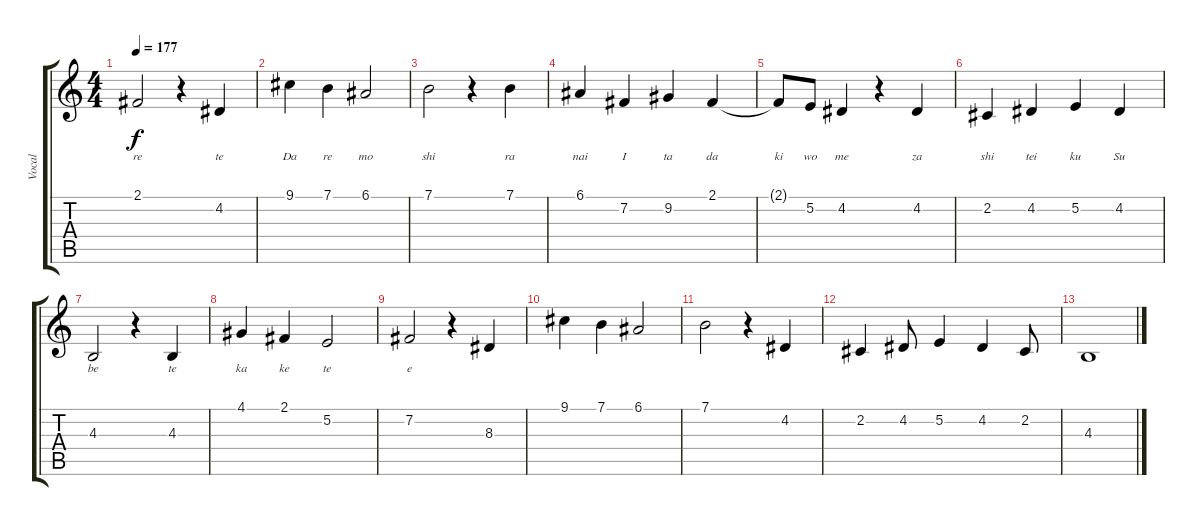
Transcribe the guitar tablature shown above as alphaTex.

\track ("Vocal" "Vocal") {instrument clarinet}
\staff {score tabs}
\tuning (E4 B3 G3 D3 A2 E2) {hide}
\ts (4 4)
\tempo 177
\clef g2
\ks c
2.1.2{lyrics (0 "re") lyrics (1 "") lyrics (2 "") lyrics (3 "") lyrics (4 "") dy f} r.4 4.2.4{lyrics (0 "te") lyrics (1 "") lyrics (2 "") lyrics (3 "") lyrics (4 "")} |
9.1.4{lyrics (0 "Da") lyrics (1 "") lyrics (2 "") lyrics (3 "") lyrics (4 "")} 7.1.4{lyrics (0 "re") lyrics (1 "") lyrics (2 "") lyrics (3 "") lyrics (4 "")} 6.1.2{lyrics (0 "mo") lyrics (1 "") lyrics (2 "") lyrics (3 "") lyrics (4 "")} |
7.1.2{lyrics (0 "shi") lyrics (1 "") lyrics (2 "") lyrics (3 "") lyrics (4 "")} r.4 7.1.4{lyrics (0 "ra") lyrics (1 "") lyrics (2 "") lyrics (3 "") lyrics (4 "")} |
6.1.4{lyrics (0 "nai") lyrics (1 "") lyrics (2 "") lyrics (3 "") lyrics (4 "")} 7.2.4{lyrics (0 "I") lyrics (1 "") lyrics (2 "") lyrics (3 "") lyrics (4 "")} 9.2.4{lyrics (0 "ta") lyrics (1 "") lyrics (2 "") lyrics (3 "") lyrics (4 "")} 2.1.4{lyrics (0 "da") lyrics (1 "") lyrics (2 "") lyrics (3 "") lyrics (4 "")} |
2.1{t}.8{lyrics (0 "ki") lyrics (1 "") lyrics (2 "") lyrics (3 "") lyrics (4 "")} 5.2.8{lyrics (0 "wo") lyrics (1 "") lyrics (2 "") lyrics (3 "") lyrics (4 "")} 4.2.4{lyrics (0 "me") lyrics (1 "") lyrics (2 "") lyrics (3 "") lyrics (4 "")} r.4 4.2.4{lyrics (0 "za") lyrics (1 "") lyrics (2 "") lyrics (3 "") lyrics (4 "")} |
2.2.4{lyrics (0 "shi") lyrics (1 "") lyrics (2 "") lyrics (3 "") lyrics (4 "")} 4.2.4{lyrics (0 "tei") lyrics (1 "") lyrics (2 "") lyrics (3 "") lyrics (4 "")} 5.2.4{lyrics (0 "ku") lyrics (1 "") lyrics (2 "") lyrics (3 "") lyrics (4 "")} 4.2.4{lyrics (0 "Su") lyrics (1 "") lyrics (2 "") lyrics (3 "") lyrics (4 "")} |
4.3.2{lyrics (0 "be") lyrics (1 "") lyrics (2 "") lyrics (3 "") lyrics (4 "")} r.4 4.3.4{lyrics (0 "te") lyrics (1 "") lyrics (2 "") lyrics (3 "") lyrics (4 "")} |
4.1.4{lyrics (0 "ka") lyrics (1 "") lyrics (2 "") lyrics (3 "") lyrics (4 "")} 2.1.4{lyrics (0 "ke") lyrics (1 "") lyrics (2 "") lyrics (3 "") lyrics (4 "")} 5.2.2{lyrics (0 "te") lyrics (1 "") lyrics (2 "") lyrics (3 "") lyrics (4 "")} |
7.2.2{lyrics (0 "e") lyrics (1 "") lyrics (2 "") lyrics (3 "") lyrics (4 "")} r.4 8.3.4 |
9.1.4 7.1.4 6.1.2 |
7.1.2 r.4 4.2.4 |
2.2.4 4.2.8 5.2.4 4.2.4 2.2.8 |
4.3.1
